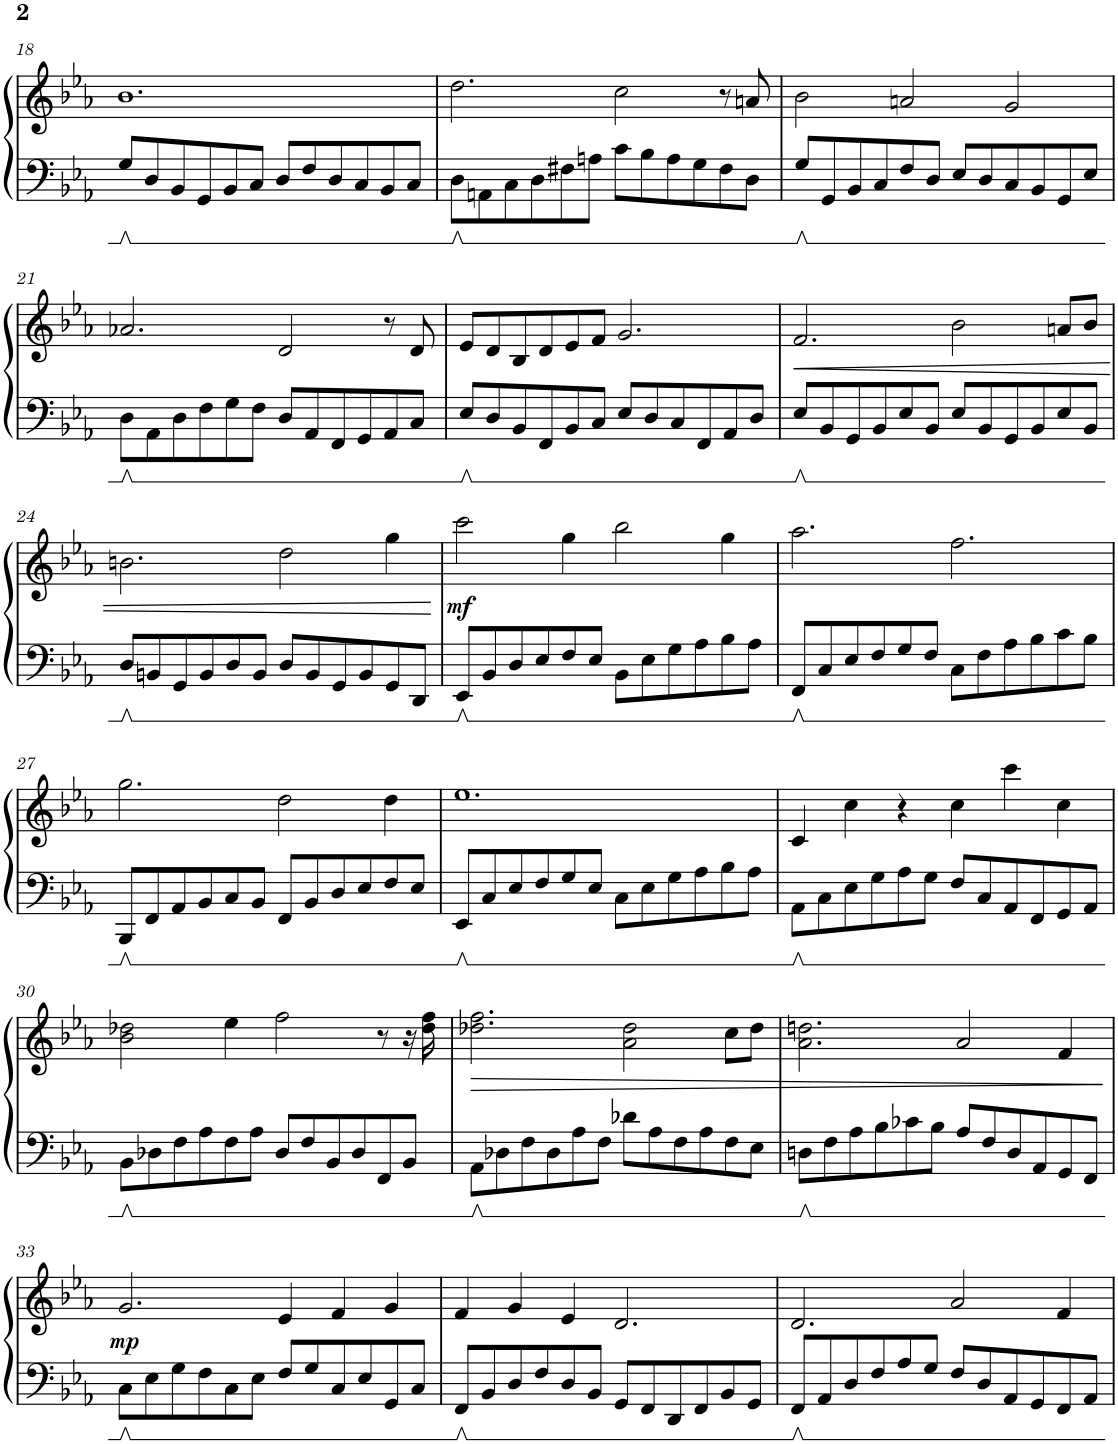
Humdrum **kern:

**kern	**kern	**dynam
*part1	*part1	*part1
*staff2	*staff1	*staff1/2
*I"Piano	*	*
*I'Pno.	*	*
!!LO:PB:g=z
*clefF4	*clefG2	*
*k[b-e-a-]	*k[b-e-a-]	*
*M6/4	*M6/4	*
=18	=18	=18
8G/L	1.b-	.
8D/	.	.
8BB-/	.	.
8GG/	.	.
8BB-/	.	.
8C/J	.	.
8D/L	.	.
8F/	.	.
8D/	.	.
8C/	.	.
8BB-/	.	.
8C/J	.	.
=19	=19	=19
8D\L	2.dd\	.
8AAn\	.	.
8C\	.	.
8D\	.	.
8F#X\	.	.
8An\J	.	.
8c\L	2cc\	.
8B-\	.	.
8A\	.	.
8G\	.	.
8F#\	8r	.
8D\J	8an/	.
=20	=20	=20
8G/L	2b-\	.
8GG/	.	.
8BB-/	.	.
8C/	.	.
8F/	2an/	.
8D/J	.	.
8E-/L	.	.
8D/	.	.
8C/	2g/	.
8BB-/	.	.
8GG/	.	.
8E-/J	.	.
!!LO:LB:g=z
=21	=21	=21
8D\L	2.a-X/	.
8AA-\	.	.
8D\	.	.
8F\	.	.
8G\	.	.
8F\J	.	.
8D/L	2d/	.
8AA-/	.	.
8FF/	.	.
8GG/	.	.
8AA-/	8r	.
8C/J	8d/	.
=22	=22	=22
8E-/L	8e-/L	.
8D/	8d/	.
8BB-/	8B-/	.
8FF/	8d/	.
8BB-/	8e-/	.
8C/J	8f/J	.
8E-/L	2.g/	.
8D/	.	.
8C/	.	.
8FF/	.	.
8AA-/	.	.
8D/J	.	.
=23	=23	=23
!	!	!LO:HP:b
8E-/L	2.f/	<
8BB-/	.	.
8GG/	.	.
8BB-/	.	.
8E-/	.	.
8BB-/J	.	.
8E-/L	2b-\	.
8BB-/	.	.
8GG/	.	.
8BB-/	.	.
8E-/	8an/L	.
8BB-/J	8b-/J	.
!!LO:LB:g=z
=24	=24	=24
8D/L	2.bn\	.
8BBn/	.	.
8GG/	.	.
8BB/	.	.
8D/	.	.
8BB/J	.	.
8D/L	2dd\	.
8BB/	.	.
8GG/	.	.
8BB/	.	.
8GG/	4gg\	.
8DD/J	.	.
.	.	[
=25	=25	=25
!	!	!LO:DY:b
8EE-/L	2ccc\	mf
8BB-/	.	.
8D/	.	.
8E-/	.	.
8F/	4gg\	.
8E-/J	.	.
8BB-\L	2bb-\	.
8E-\	.	.
8G\	.	.
8A-\	.	.
8B-\	4gg\	.
8A-\J	.	.
=26	=26	=26
8FF/L	2.aa-\	.
8C/	.	.
8E-/	.	.
8F/	.	.
8G/	.	.
8F/J	.	.
8C\L	2.ff\	.
8F\	.	.
8A-\	.	.
8B-\	.	.
8c\	.	.
8B-\J	.	.
!!LO:LB:g=z
=27	=27	=27
8BBB-/L	2.gg\	.
8FF/	.	.
8AA-/	.	.
8BB-/	.	.
8C/	.	.
8BB-/J	.	.
8FF/L	2dd\	.
8BB-/	.	.
8D/	.	.
8E-/	.	.
8F/	4dd\	.
8E-/J	.	.
=28	=28	=28
8EE-/L	1.ee-	.
8C/	.	.
8E-/	.	.
8F/	.	.
8G/	.	.
8E-/J	.	.
8C\L	.	.
8E-\	.	.
8G\	.	.
8A-\	.	.
8B-\	.	.
8A-\J	.	.
=29	=29	=29
8AA-\L	4c/	.
8C\	.	.
8E-\	4cc\	.
8G\	.	.
8A-\	4r	.
8G\J	.	.
8F/L	4cc\	.
8C/	.	.
8AA-/	4ccc\	.
8FF/	.	.
8GG/	4cc\	.
8AA-/J	.	.
!!LO:LB:g=z
=30	=30	=30
8BB-\L	2b-\ 2dd-X\	.
8D-X\	.	.
8F\	.	.
8A-\	.	.
8F\	4ee-\	.
8A-\J	.	.
8D-/L	2ff\	.
8F/	.	.
8BB-/	.	.
8D-/	.	.
8FF/	8r	.
8BB-/J	16r	.
.	16dd-\ 16ff\	.
=31	=31	=31
!	!	!LO:HP:b
8AA-\L	2.dd-X\ 2.ff\	>
8D-X\	.	.
8F\	.	.
8D-\	.	.
8A-\	.	.
8F\J	.	.
8d-X\L	2a-\ 2dd-\	.
8A-\	.	.
8F\	.	.
8A-\	.	.
8F\	8cc\L	.
8E-\J	8dd-\J	.
=32	=32	=32
8Dn\L	2.a-\ 2.ddn\	.
8F\	.	.
8A-\	.	.
8B-\	.	.
8c-X\	.	.
8B-\J	.	.
8A-/L	2a-/	.
8F/	.	.
8D/	.	.
8AA-/	.	.
8GG/	4f/	.
8FF/J	.	.
.	.	]
!!LO:LB:g=z
=33	=33	=33
!	!	!LO:DY:b
8C\L	2.g/	mp
8E-\	.	.
8G\	.	.
8F\	.	.
8C\	.	.
8E-\J	.	.
8F/L	4e-/	.
8G/	.	.
8C/	4f/	.
8E-/	.	.
8GG/	4g/	.
8C/J	.	.
=34	=34	=34
8FF/L	4f/	.
8BB-/	.	.
8D/	4g/	.
8F/	.	.
8D/	4e-/	.
8BB-/J	.	.
8GG/L	2.d/	.
8FF/	.	.
8DD/	.	.
8FF/	.	.
8BB-/	.	.
8GG/J	.	.
=35	=35	=35
8FF/L	2.d/	.
8AA-/	.	.
8D/	.	.
8F/	.	.
8A-/	.	.
8G/J	.	.
8F/L	2a-/	.
8D/	.	.
8AA-/	.	.
8GG/	.	.
8FF/	4f/	.
8AA-/J	.	.
=	=	=
*-	*-	*-
